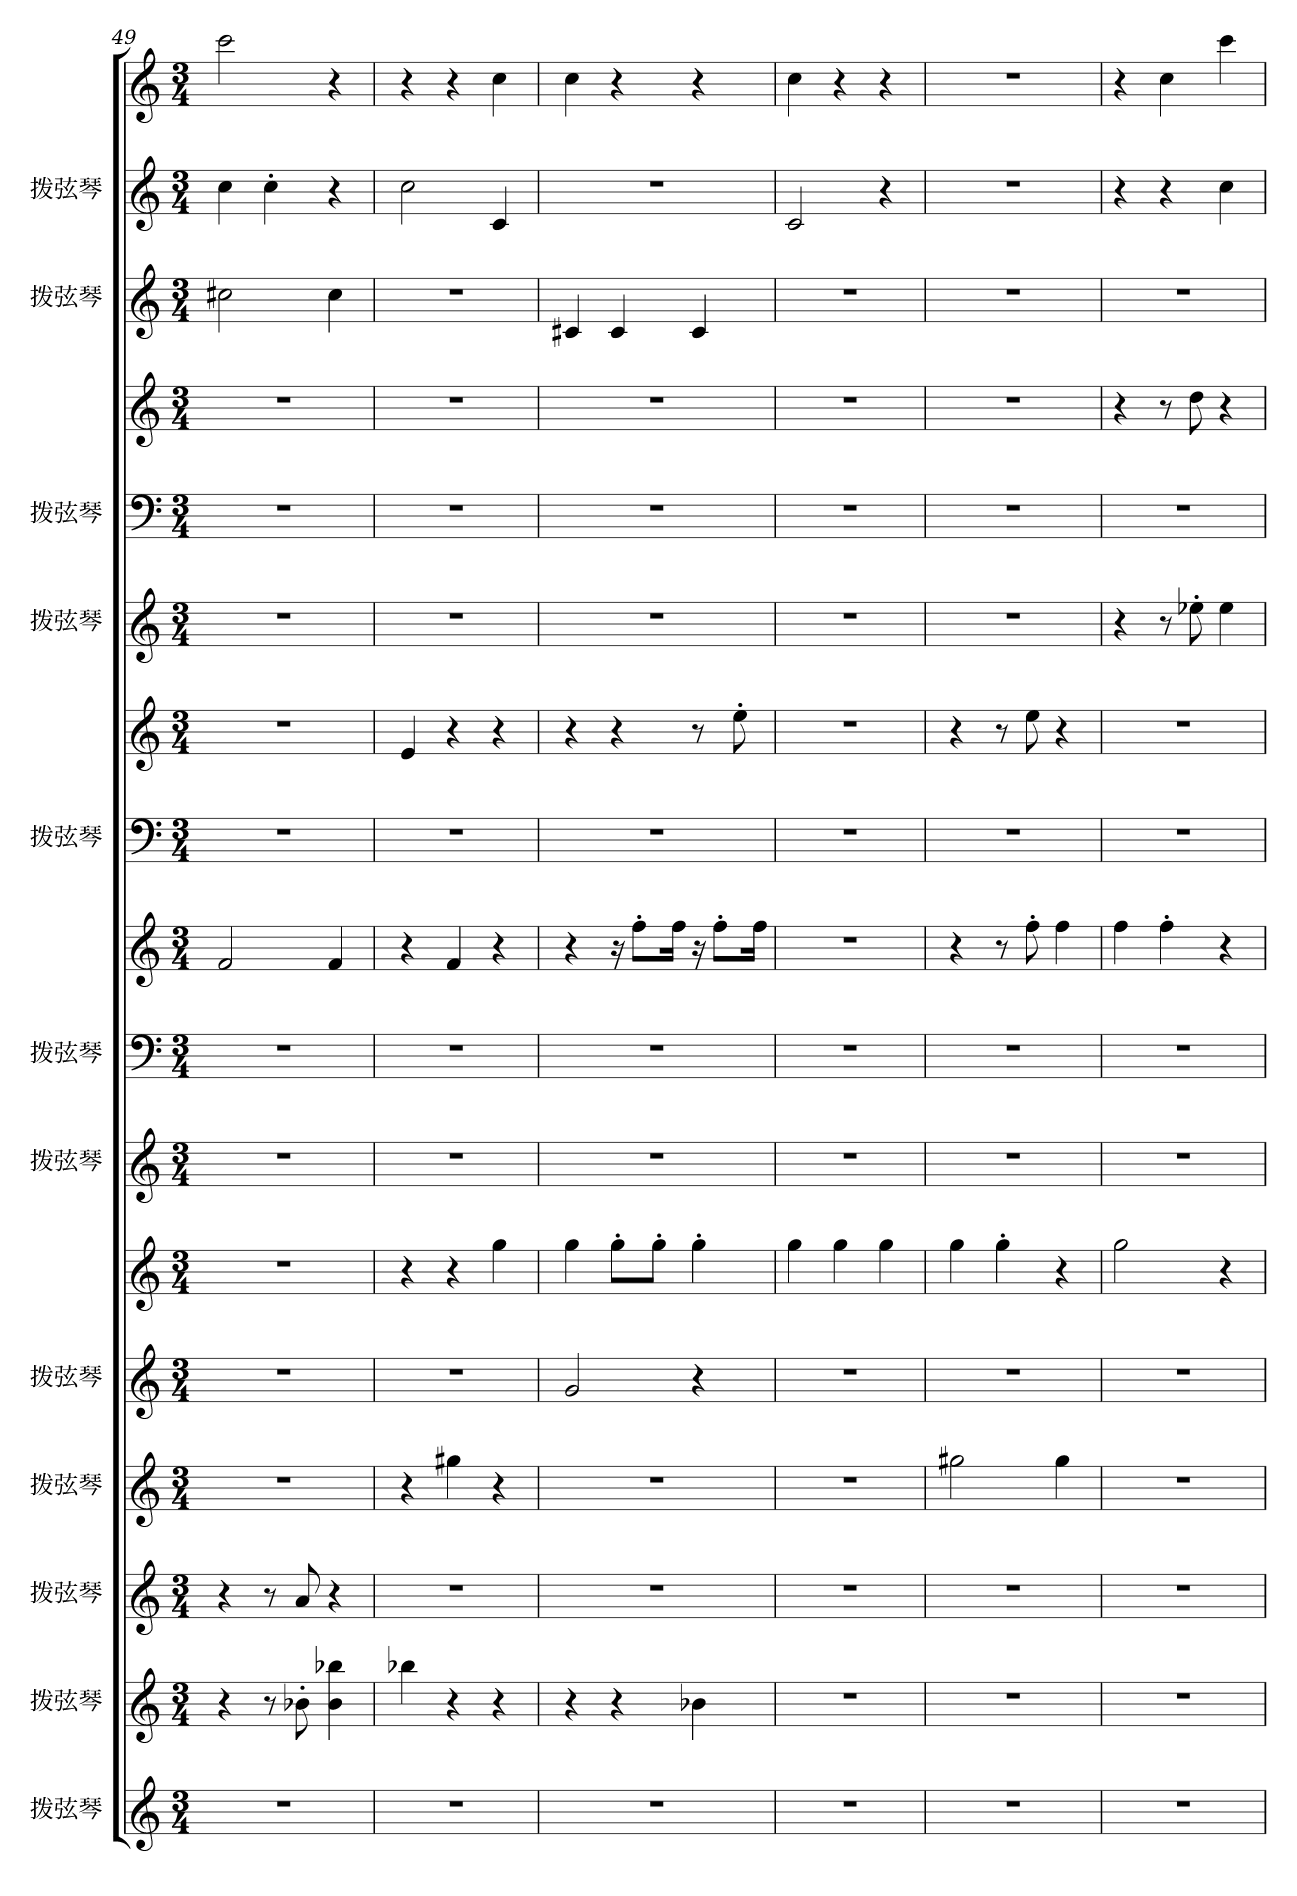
**kern	**kern	**kern	**kern	**kern	**kern	**kern	**kern	**kern	**kern	**kern	**kern	**kern	**kern	**kern	**kern	**kern
*part12	*part11	*part10	*part9	*part8	*part8	*part7	*part6	*part6	*part5	*part5	*part4	*part3	*part3	*part2	*part1	*part1
*staff17	*staff16	*staff15	*staff14	*staff13	*staff12	*staff11	*staff10	*staff9	*staff8	*staff7	*staff6	*staff5	*staff4	*staff3	*staff2	*staff1
*I"拨弦琴	*I"拨弦琴	*I"拨弦琴	*I"拨弦琴	*I"拨弦琴	*	*I"拨弦琴	*I"拨弦琴	*	*I"拨弦琴	*	*I"拨弦琴	*I"拨弦琴	*	*I"拨弦琴	*I"拨弦琴	*
!!LO:PB:g=z
*clefG2	*clefG2	*clefG2	*clefG2	*clefG2	*clefG2	*clefG2	*clefF4	*clefG2	*clefF4	*clefG2	*clefG2	*clefF4	*clefG2	*clefG2	*clefG2	*clefG2
*k[]	*k[]	*k[]	*k[]	*k[]	*k[]	*k[]	*k[]	*k[]	*k[]	*k[]	*k[]	*k[]	*k[]	*k[]	*k[]	*k[]
*M3/4	*M3/4	*M3/4	*M3/4	*M3/4	*M3/4	*M3/4	*M3/4	*M3/4	*M3/4	*M3/4	*M3/4	*M3/4	*M3/4	*M3/4	*M3/4	*M3/4
=49	=49	=49	=49	=49	=49	=49	=49	=49	=49	=49	=49	=49	=49	=49	=49	=49
2.r	4r	4r	2.r	2.r	2.r	2.r	2.r	2f/	2.r	2.r	2.r	2.r	2.r	2cc#X\	4cc\	2ccc\
.	8r	8r	.	.	.	.	.	.	.	.	.	.	.	.	4cc'\	.
.	8b-X'\	8a/	.	.	.	.	.	.	.	.	.	.	.	.	.	.
.	4b-\ 4bb-X\	4r	.	.	.	.	.	4f/	.	.	.	.	.	4cc#\	4r	4r
=50	=50	=50	=50	=50	=50	=50	=50	=50	=50	=50	=50	=50	=50	=50	=50	=50
2.r	4bb-X\	2.r	4r	2.r	4r	2.r	2.r	4r	2.r	4e/	2.r	2.r	2.r	2.r	2cc\	4r
.	4r	.	4gg#X\	.	4r	.	.	4f/	.	4r	.	.	.	.	.	4r
.	4r	.	4r	.	4gg\	.	.	4r	.	4r	.	.	.	.	4c/	4cc\
=51	=51	=51	=51	=51	=51	=51	=51	=51	=51	=51	=51	=51	=51	=51	=51	=51
2.r	4r	2.r	2.r	2g/	4gg\	2.r	2.r	4r	2.r	4r	2.r	2.r	2.r	4c#X/	2.r	4cc\
.	4r	.	.	.	8gg'\L	.	.	16r	.	4r	.	.	.	4c#/	.	4r
.	.	.	.	.	.	.	.	8ff'\L	.	.	.	.	.	.	.	.
.	.	.	.	.	8gg'\J	.	.	.	.	.	.	.	.	.	.	.
.	.	.	.	.	.	.	.	16ff\Jk	.	.	.	.	.	.	.	.
.	4b-X\	.	.	4r	4gg'\	.	.	16r	.	8r	.	.	.	4c#/	.	4r
.	.	.	.	.	.	.	.	8ff'\L	.	.	.	.	.	.	.	.
.	.	.	.	.	.	.	.	.	.	8ee'\	.	.	.	.	.	.
.	.	.	.	.	.	.	.	16ff\Jk	.	.	.	.	.	.	.	.
=52	=52	=52	=52	=52	=52	=52	=52	=52	=52	=52	=52	=52	=52	=52	=52	=52
2.r	2.r	2.r	2.r	2.r	4gg\	2.r	2.r	2.r	2.r	2.r	2.r	2.r	2.r	2.r	2c/	4cc\
.	.	.	.	.	4gg\	.	.	.	.	.	.	.	.	.	.	4r
.	.	.	.	.	4gg\	.	.	.	.	.	.	.	.	.	4r	4r
=53	=53	=53	=53	=53	=53	=53	=53	=53	=53	=53	=53	=53	=53	=53	=53	=53
2.r	2.r	2.r	2gg#X\	2.r	4gg\	2.r	2.r	4r	2.r	4r	2.r	2.r	2.r	2.r	2.r	2.r
.	.	.	.	.	4gg'\	.	.	8r	.	8r	.	.	.	.	.	.
.	.	.	.	.	.	.	.	8ff'\	.	8ee\	.	.	.	.	.	.
.	.	.	4gg#\	.	4r	.	.	4ff\	.	4r	.	.	.	.	.	.
=54	=54	=54	=54	=54	=54	=54	=54	=54	=54	=54	=54	=54	=54	=54	=54	=54
2.r	2.r	2.r	2.r	2.r	2gg\	2.r	2.r	4ff\	2.r	2.r	4r	2.r	4r	2.r	4r	4r
.	.	.	.	.	.	.	.	4ff'\	.	.	8r	.	8r	.	4r	4cc\
.	.	.	.	.	.	.	.	.	.	.	8ee-X'\	.	8dd\	.	.	.
.	.	.	.	.	4r	.	.	4r	.	.	4ee-\	.	4r	.	4cc\	4ccc\
=	=	=	=	=	=	=	=	=	=	=	=	=	=	=	=	=
*-	*-	*-	*-	*-	*-	*-	*-	*-	*-	*-	*-	*-	*-	*-	*-	*-
